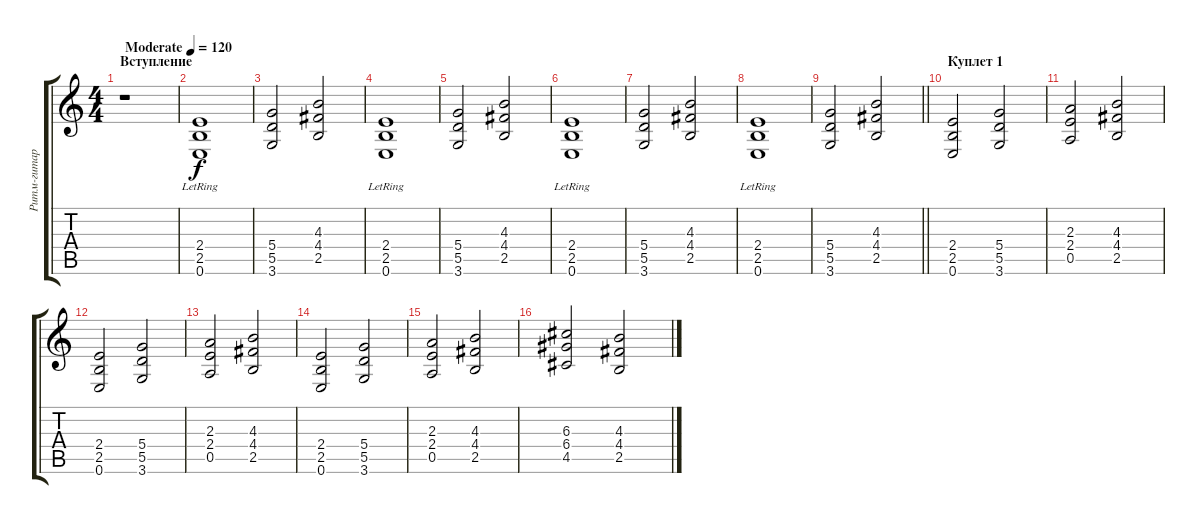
\track ("Ритм-гитара" "Ритм-гитар") {instrument overdrivenguitar}
\staff {score tabs}
\tuning (E4 B3 G3 D3 A2 E2) {hide}
\ts (4 4)
\section ("" "Вступление")
\tempo (120 "Moderate")
\clef g2
\ks c
r.1{dy f instrument overdrivenguitar} |
(2.4{lr} 2.5{lr} 0.6{lr}).1 |
(5.4 5.5 3.6).2 (4.3 4.4 2.5).2 |
(2.4{lr} 2.5{lr} 0.6{lr}).1 |
(5.4 5.5 3.6).2 (4.3 4.4 2.5).2 |
(2.4{lr} 2.5{lr} 0.6{lr}).1 |
(5.4 5.5 3.6).2 (4.3 4.4 2.5).2 |
(2.4{lr} 2.5{lr} 0.6{lr}).1 |
\barLineRight lightlight
(5.4 5.5 3.6).2 (4.3 4.4 2.5).2 |
\section ("" "Куплет 1")
(2.4 2.5 0.6).2 (5.4 5.5 3.6).2 |
(2.3 2.4 0.5).2 (4.3 4.4 2.5).2 |
(2.4 2.5 0.6).2 (5.4 5.5 3.6).2 |
(2.3 2.4 0.5).2 (4.3 4.4 2.5).2 |
(2.4 2.5 0.6).2 (5.4 5.5 3.6).2 |
(2.3 2.4 0.5).2 (4.3 4.4 2.5).2 |
(6.3 6.4 4.5).2 (4.3 4.4 2.5).2
